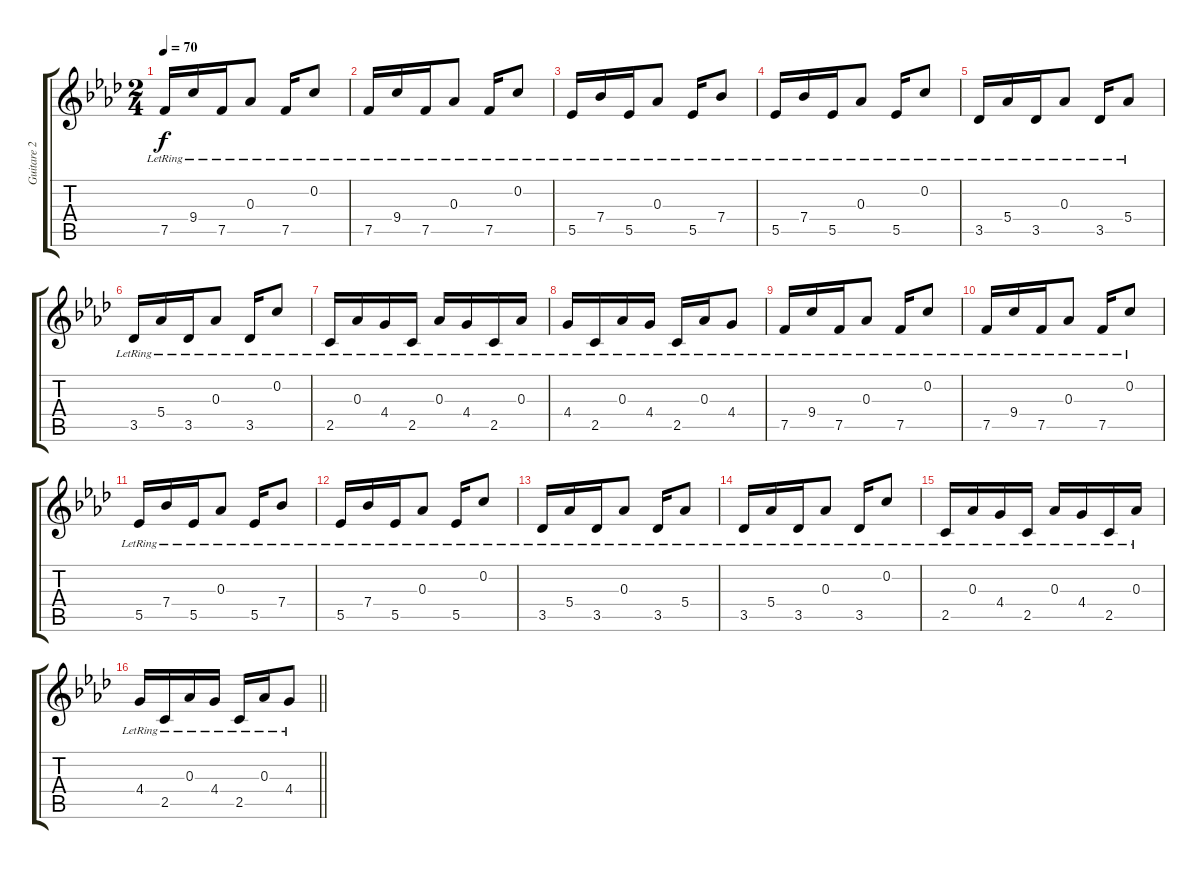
\track ("Guitare 2" "Guitare 2") {instrument acousticguitarsteel}
\staff {score tabs}
\tuning (F4 C4 Ab3 Eb3 Bb2 F2) {hide}
\ts (2 4)
\tempo 70
\clef g2
\ks fminor
7.5{lr}.16{dy f instrument acousticguitarsteel} 9.4{lr}.16 7.5{lr}.16 0.3{lr}.8 7.5{lr}.16 0.2{lr}.8 |
7.5{lr}.16 9.4{lr}.16 7.5{lr}.16 0.3{lr}.8 7.5{lr}.16 0.2{lr}.8 |
5.5{lr}.16 7.4{lr}.16 5.5{lr}.16 0.3{lr}.8 5.5{lr}.16 7.4{lr}.8 |
5.5{lr}.16 7.4{lr}.16 5.5{lr}.16 0.3{lr}.8 5.5{lr}.16 0.2{lr}.8 |
3.5{lr}.16 5.4{lr}.16 3.5{lr}.16 0.3{lr}.8 3.5{lr}.16 5.4{lr}.8 |
3.5{lr}.16 5.4{lr}.16 3.5{lr}.16 0.3{lr}.8 3.5{lr}.16 0.2{lr}.8 |
2.5{lr}.16 0.3{lr}.16 4.4{lr}.16 2.5{lr}.16 0.3{lr}.16 4.4{lr}.16 2.5{lr}.16 0.3{lr}.16 |
4.4{lr}.16 2.5{lr}.16 0.3{lr}.16 4.4{lr}.16 2.5{lr}.16 0.3{lr}.16 4.4{lr}.8 |
7.5{lr}.16 9.4{lr}.16 7.5{lr}.16 0.3{lr}.8 7.5{lr}.16 0.2{lr}.8 |
7.5{lr}.16 9.4{lr}.16 7.5{lr}.16 0.3{lr}.8 7.5{lr}.16 0.2{lr}.8 |
5.5{lr}.16 7.4{lr}.16 5.5{lr}.16 0.3{lr}.8 5.5{lr}.16 7.4{lr}.8 |
5.5{lr}.16 7.4{lr}.16 5.5{lr}.16 0.3{lr}.8 5.5{lr}.16 0.2{lr}.8 |
3.5{lr}.16 5.4{lr}.16 3.5{lr}.16 0.3{lr}.8 3.5{lr}.16 5.4{lr}.8 |
3.5{lr}.16 5.4{lr}.16 3.5{lr}.16 0.3{lr}.8 3.5{lr}.16 0.2{lr}.8 |
2.5{lr}.16 0.3{lr}.16 4.4{lr}.16 2.5{lr}.16 0.3{lr}.16 4.4{lr}.16 2.5{lr}.16 0.3{lr}.16 |
\barLineRight lightlight
4.4{lr}.16 2.5{lr}.16 0.3{lr}.16 4.4{lr}.16 2.5{lr}.16 0.3{lr}.16 4.4{lr}.8
